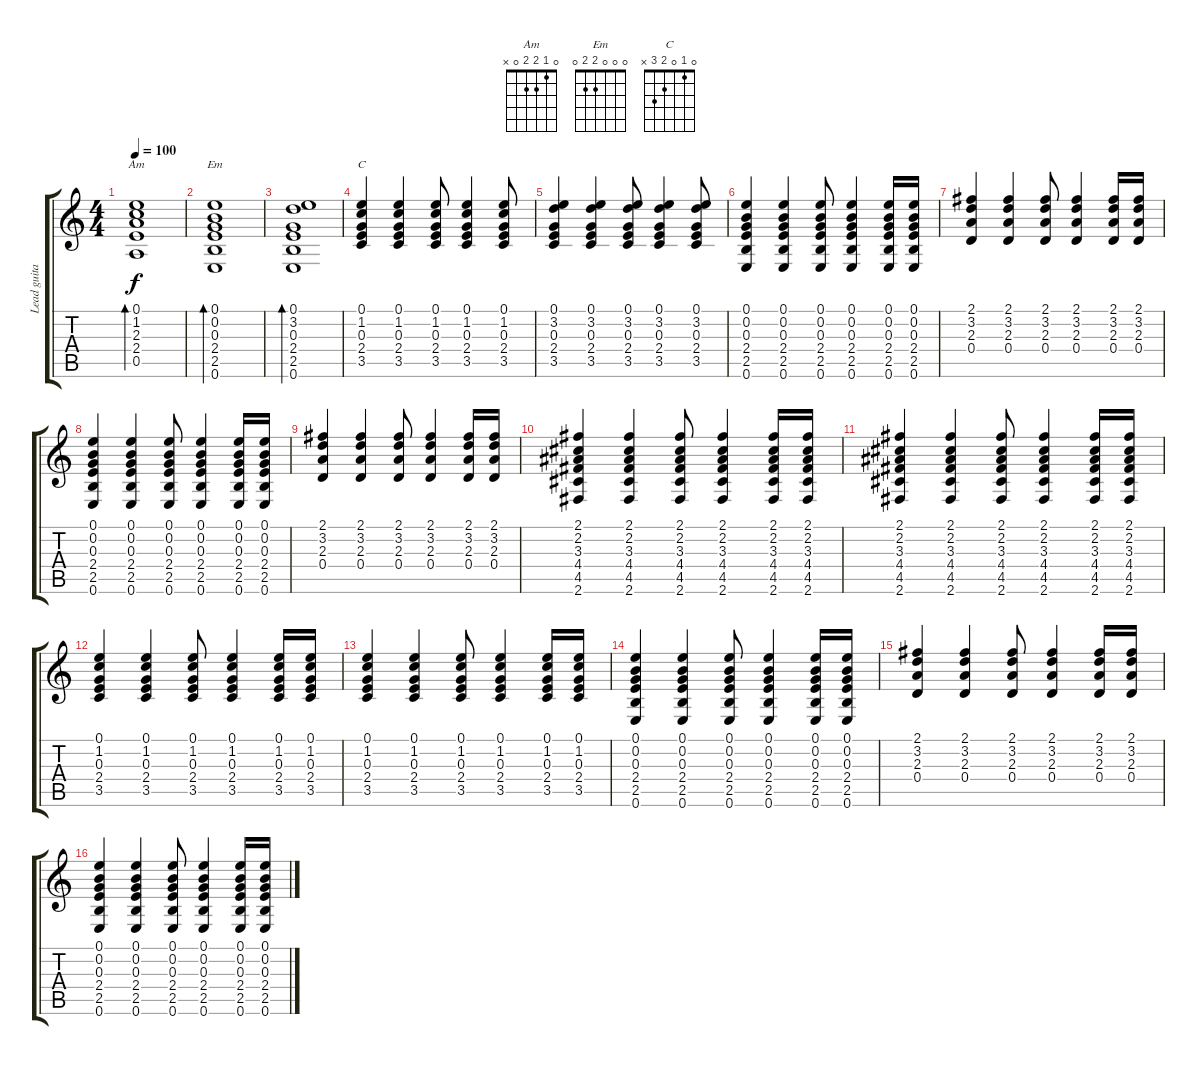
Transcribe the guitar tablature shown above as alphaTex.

\track ("Lead guitar" "Lead guita") {instrument acousticguitarsteel}
\staff {score tabs}
\tuning (E4 B3 G3 D3 A2 E2) {hide}
\chord ("Am" 0 1 2 2 0 x)
\chord ("Em" 0 0 0 2 2 0)
\chord ("C" 0 1 0 2 3 x)
\ts (4 4)
\tempo 100
\clef g2
\ks c
(0.1 1.2 2.3 2.4 0.5).1{bd 120 ch "Am" dy f} |
(0.1 0.2 0.3 2.4 2.5 0.6).1{bd 120 ch "Em"} |
(0.1 3.2 0.3 2.4 2.5 0.6).1{bd 120} |
(0.1 1.2 0.3 2.4 3.5).4{ch "C"} (0.1 1.2 0.3 2.4 3.5).4 (0.1 1.2 0.3 2.4 3.5).8 (0.1 1.2 0.3 2.4 3.5).4 (0.1 1.2 0.3 2.4 3.5).8 |
(0.1 3.2 0.3 2.4 3.5).4 (0.1 3.2 0.3 2.4 3.5).4 (0.1 3.2 0.3 2.4 3.5).8 (0.1 3.2 0.3 2.4 3.5).4 (0.1 3.2 0.3 2.4 3.5).8 |
(0.1 0.2 0.3 2.4 2.5 0.6).4 (0.1 0.2 0.3 2.4 2.5 0.6).4 (0.1 0.2 0.3 2.4 2.5 0.6).8 (0.1 0.2 0.3 2.4 2.5 0.6).4 (0.1 0.2 0.3 2.4 2.5 0.6).16 (0.1 0.2 0.3 2.4 2.5 0.6).16 |
(2.1 3.2 2.3 0.4).4 (2.1 3.2 2.3 0.4).4 (2.1 3.2 2.3 0.4).8 (2.1 3.2 2.3 0.4).4 (2.1 3.2 2.3 0.4).16 (2.1 3.2 2.3 0.4).16 |
(0.1 0.2 0.3 2.4 2.5 0.6).4 (0.1 0.2 0.3 2.4 2.5 0.6).4 (0.1 0.2 0.3 2.4 2.5 0.6).8 (0.1 0.2 0.3 2.4 2.5 0.6).4 (0.1 0.2 0.3 2.4 2.5 0.6).16 (0.1 0.2 0.3 2.4 2.5 0.6).16 |
(2.1 3.2 2.3 0.4).4 (2.1 3.2 2.3 0.4).4 (2.1 3.2 2.3 0.4).8 (2.1 3.2 2.3 0.4).4 (2.1 3.2 2.3 0.4).16 (2.1 3.2 2.3 0.4).16 |
(2.1 2.2 3.3 4.4 4.5 2.6).4 (2.1 2.2 3.3 4.4 4.5 2.6).4 (2.1 2.2 3.3 4.4 4.5 2.6).8 (2.1 2.2 3.3 4.4 4.5 2.6).4 (2.1 2.2 3.3 4.4 4.5 2.6).16 (2.1 2.2 3.3 4.4 4.5 2.6).16 |
(2.1 2.2 3.3 4.4 4.5 2.6).4 (2.1 2.2 3.3 4.4 4.5 2.6).4 (2.1 2.2 3.3 4.4 4.5 2.6).8 (2.1 2.2 3.3 4.4 4.5 2.6).4 (2.1 2.2 3.3 4.4 4.5 2.6).16 (2.1 2.2 3.3 4.4 4.5 2.6).16 |
(0.1 1.2 0.3 2.4 3.5).4 (0.1 1.2 0.3 2.4 3.5).4 (0.1 1.2 0.3 2.4 3.5).8 (0.1 1.2 0.3 2.4 3.5).4 (0.1 1.2 0.3 2.4 3.5).16 (0.1 1.2 0.3 2.4 3.5).16 |
(0.1 1.2 0.3 2.4 3.5).4 (0.1 1.2 0.3 2.4 3.5).4 (0.1 1.2 0.3 2.4 3.5).8 (0.1 1.2 0.3 2.4 3.5).4 (0.1 1.2 0.3 2.4 3.5).16 (0.1 1.2 0.3 2.4 3.5).16 |
(0.1 0.2 0.3 2.4 2.5 0.6).4 (0.1 0.2 0.3 2.4 2.5 0.6).4 (0.1 0.2 0.3 2.4 2.5 0.6).8 (0.1 0.2 0.3 2.4 2.5 0.6).4 (0.1 0.2 0.3 2.4 2.5 0.6).16 (0.1 0.2 0.3 2.4 2.5 0.6).16 |
(2.1 3.2 2.3 0.4).4 (2.1 3.2 2.3 0.4).4 (2.1 3.2 2.3 0.4).8 (2.1 3.2 2.3 0.4).4 (2.1 3.2 2.3 0.4).16 (2.1 3.2 2.3 0.4).16 |
(0.1 0.2 0.3 2.4 2.5 0.6).4 (0.1 0.2 0.3 2.4 2.5 0.6).4 (0.1 0.2 0.3 2.4 2.5 0.6).8 (0.1 0.2 0.3 2.4 2.5 0.6).4 (0.1 0.2 0.3 2.4 2.5 0.6).16 (0.1 0.2 0.3 2.4 2.5 0.6).16
